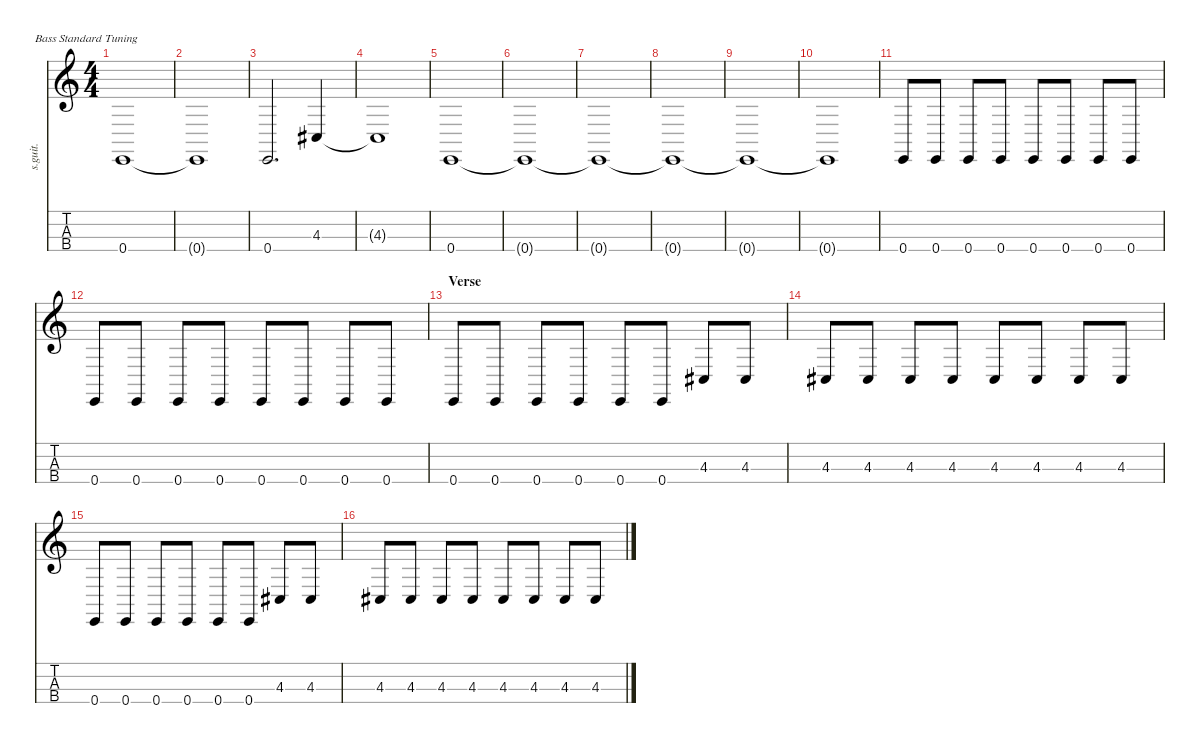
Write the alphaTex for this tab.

\defaultSystemsLayout 4
\hideDynamics
\bracketExtendMode nobrackets
\track ("Nate Mendel" "s.guit.") {instrument electricbasspick}
\staff {score tabs}
\tuning (G2 D2 A1 E1)
\ts (4 4)
\tempo (154 hide)
\clef g2
\ks c
0.4.1{lyrics (0 "") lyrics (1 "") lyrics (2 "") lyrics (3 "") lyrics (4 "") dy f} |
0.4{t}.1{lyrics (0 "") lyrics (1 "") lyrics (2 "") lyrics (3 "") lyrics (4 "")} |
0.4.2{d lyrics (0 "") lyrics (1 "") lyrics (2 "") lyrics (3 "") lyrics (4 "")} 4.3{acc #}.4{lyrics (0 "") lyrics (1 "") lyrics (2 "") lyrics (3 "") lyrics (4 "")} |
4.3{t acc #}.1{lyrics (0 "") lyrics (1 "") lyrics (2 "") lyrics (3 "") lyrics (4 "")} |
0.4.1{lyrics (0 "") lyrics (1 "") lyrics (2 "") lyrics (3 "") lyrics (4 "")} |
0.4{t}.1{lyrics (0 "") lyrics (1 "") lyrics (2 "") lyrics (3 "") lyrics (4 "")} |
0.4{t}.1{lyrics (0 "") lyrics (1 "") lyrics (2 "") lyrics (3 "") lyrics (4 "")} |
0.4{t}.1{lyrics (0 "") lyrics (1 "") lyrics (2 "") lyrics (3 "") lyrics (4 "")} |
0.4{t}.1{lyrics (0 "") lyrics (1 "") lyrics (2 "") lyrics (3 "") lyrics (4 "")} |
0.4{t}.1{lyrics (0 "") lyrics (1 "") lyrics (2 "") lyrics (3 "") lyrics (4 "")} |
0.4.8{lyrics (0 "") lyrics (1 "") lyrics (2 "") lyrics (3 "") lyrics (4 "")} 0.4.8{lyrics (0 "") lyrics (1 "") lyrics (2 "") lyrics (3 "") lyrics (4 "")} 0.4.8{lyrics (0 "") lyrics (1 "") lyrics (2 "") lyrics (3 "") lyrics (4 "")} 0.4.8{lyrics (0 "") lyrics (1 "") lyrics (2 "") lyrics (3 "") lyrics (4 "")} 0.4.8{lyrics (0 "") lyrics (1 "") lyrics (2 "") lyrics (3 "") lyrics (4 "")} 0.4.8{lyrics (0 "") lyrics (1 "") lyrics (2 "") lyrics (3 "") lyrics (4 "")} 0.4.8{lyrics (0 "") lyrics (1 "") lyrics (2 "") lyrics (3 "") lyrics (4 "")} 0.4.8{lyrics (0 "") lyrics (1 "") lyrics (2 "") lyrics (3 "") lyrics (4 "")} |
0.4.8{lyrics (0 "") lyrics (1 "") lyrics (2 "") lyrics (3 "") lyrics (4 "")} 0.4.8{lyrics (0 "") lyrics (1 "") lyrics (2 "") lyrics (3 "") lyrics (4 "")} 0.4.8{lyrics (0 "") lyrics (1 "") lyrics (2 "") lyrics (3 "") lyrics (4 "")} 0.4.8{lyrics (0 "") lyrics (1 "") lyrics (2 "") lyrics (3 "") lyrics (4 "")} 0.4.8{lyrics (0 "") lyrics (1 "") lyrics (2 "") lyrics (3 "") lyrics (4 "")} 0.4.8{lyrics (0 "") lyrics (1 "") lyrics (2 "") lyrics (3 "") lyrics (4 "")} 0.4.8{lyrics (0 "") lyrics (1 "") lyrics (2 "") lyrics (3 "") lyrics (4 "")} 0.4.8{lyrics (0 "") lyrics (1 "") lyrics (2 "") lyrics (3 "") lyrics (4 "")} |
\section ("" "Verse")
0.4.8{lyrics (0 "") lyrics (1 "") lyrics (2 "") lyrics (3 "") lyrics (4 "")} 0.4.8{lyrics (0 "") lyrics (1 "") lyrics (2 "") lyrics (3 "") lyrics (4 "")} 0.4.8{lyrics (0 "") lyrics (1 "") lyrics (2 "") lyrics (3 "") lyrics (4 "")} 0.4.8{lyrics (0 "") lyrics (1 "") lyrics (2 "") lyrics (3 "") lyrics (4 "")} 0.4.8{lyrics (0 "") lyrics (1 "") lyrics (2 "") lyrics (3 "") lyrics (4 "")} 0.4.8{lyrics (0 "") lyrics (1 "") lyrics (2 "") lyrics (3 "") lyrics (4 "")} 4.3{acc #}.8{lyrics (0 "") lyrics (1 "") lyrics (2 "") lyrics (3 "") lyrics (4 "")} 4.3{acc #}.8{lyrics (0 "") lyrics (1 "") lyrics (2 "") lyrics (3 "") lyrics (4 "")} |
4.3{acc #}.8{lyrics (0 "") lyrics (1 "") lyrics (2 "") lyrics (3 "") lyrics (4 "")} 4.3{acc #}.8{lyrics (0 "") lyrics (1 "") lyrics (2 "") lyrics (3 "") lyrics (4 "")} 4.3{acc #}.8{lyrics (0 "") lyrics (1 "") lyrics (2 "") lyrics (3 "") lyrics (4 "")} 4.3{acc #}.8{lyrics (0 "") lyrics (1 "") lyrics (2 "") lyrics (3 "") lyrics (4 "")} 4.3{acc #}.8{lyrics (0 "") lyrics (1 "") lyrics (2 "") lyrics (3 "") lyrics (4 "")} 4.3{acc #}.8{lyrics (0 "") lyrics (1 "") lyrics (2 "") lyrics (3 "") lyrics (4 "")} 4.3{acc #}.8{lyrics (0 "") lyrics (1 "") lyrics (2 "") lyrics (3 "") lyrics (4 "")} 4.3{acc #}.8{lyrics (0 "") lyrics (1 "") lyrics (2 "") lyrics (3 "") lyrics (4 "")} |
0.4.8{lyrics (0 "") lyrics (1 "") lyrics (2 "") lyrics (3 "") lyrics (4 "")} 0.4.8{lyrics (0 "") lyrics (1 "") lyrics (2 "") lyrics (3 "") lyrics (4 "")} 0.4.8{lyrics (0 "") lyrics (1 "") lyrics (2 "") lyrics (3 "") lyrics (4 "")} 0.4.8{lyrics (0 "") lyrics (1 "") lyrics (2 "") lyrics (3 "") lyrics (4 "")} 0.4.8{lyrics (0 "") lyrics (1 "") lyrics (2 "") lyrics (3 "") lyrics (4 "")} 0.4.8{lyrics (0 "") lyrics (1 "") lyrics (2 "") lyrics (3 "") lyrics (4 "")} 4.3{acc #}.8{lyrics (0 "") lyrics (1 "") lyrics (2 "") lyrics (3 "") lyrics (4 "")} 4.3{acc #}.8{lyrics (0 "") lyrics (1 "") lyrics (2 "") lyrics (3 "") lyrics (4 "")} |
4.3{acc #}.8{lyrics (0 "") lyrics (1 "") lyrics (2 "") lyrics (3 "") lyrics (4 "")} 4.3{acc #}.8{lyrics (0 "") lyrics (1 "") lyrics (2 "") lyrics (3 "") lyrics (4 "")} 4.3{acc #}.8{lyrics (0 "") lyrics (1 "") lyrics (2 "") lyrics (3 "") lyrics (4 "")} 4.3{acc #}.8{lyrics (0 "") lyrics (1 "") lyrics (2 "") lyrics (3 "") lyrics (4 "")} 4.3{acc #}.8{lyrics (0 "") lyrics (1 "") lyrics (2 "") lyrics (3 "") lyrics (4 "")} 4.3{acc #}.8{lyrics (0 "") lyrics (1 "") lyrics (2 "") lyrics (3 "") lyrics (4 "")} 4.3{acc #}.8{lyrics (0 "") lyrics (1 "") lyrics (2 "") lyrics (3 "") lyrics (4 "")} 4.3{acc #}.8{lyrics (0 "") lyrics (1 "") lyrics (2 "") lyrics (3 "") lyrics (4 "")}
